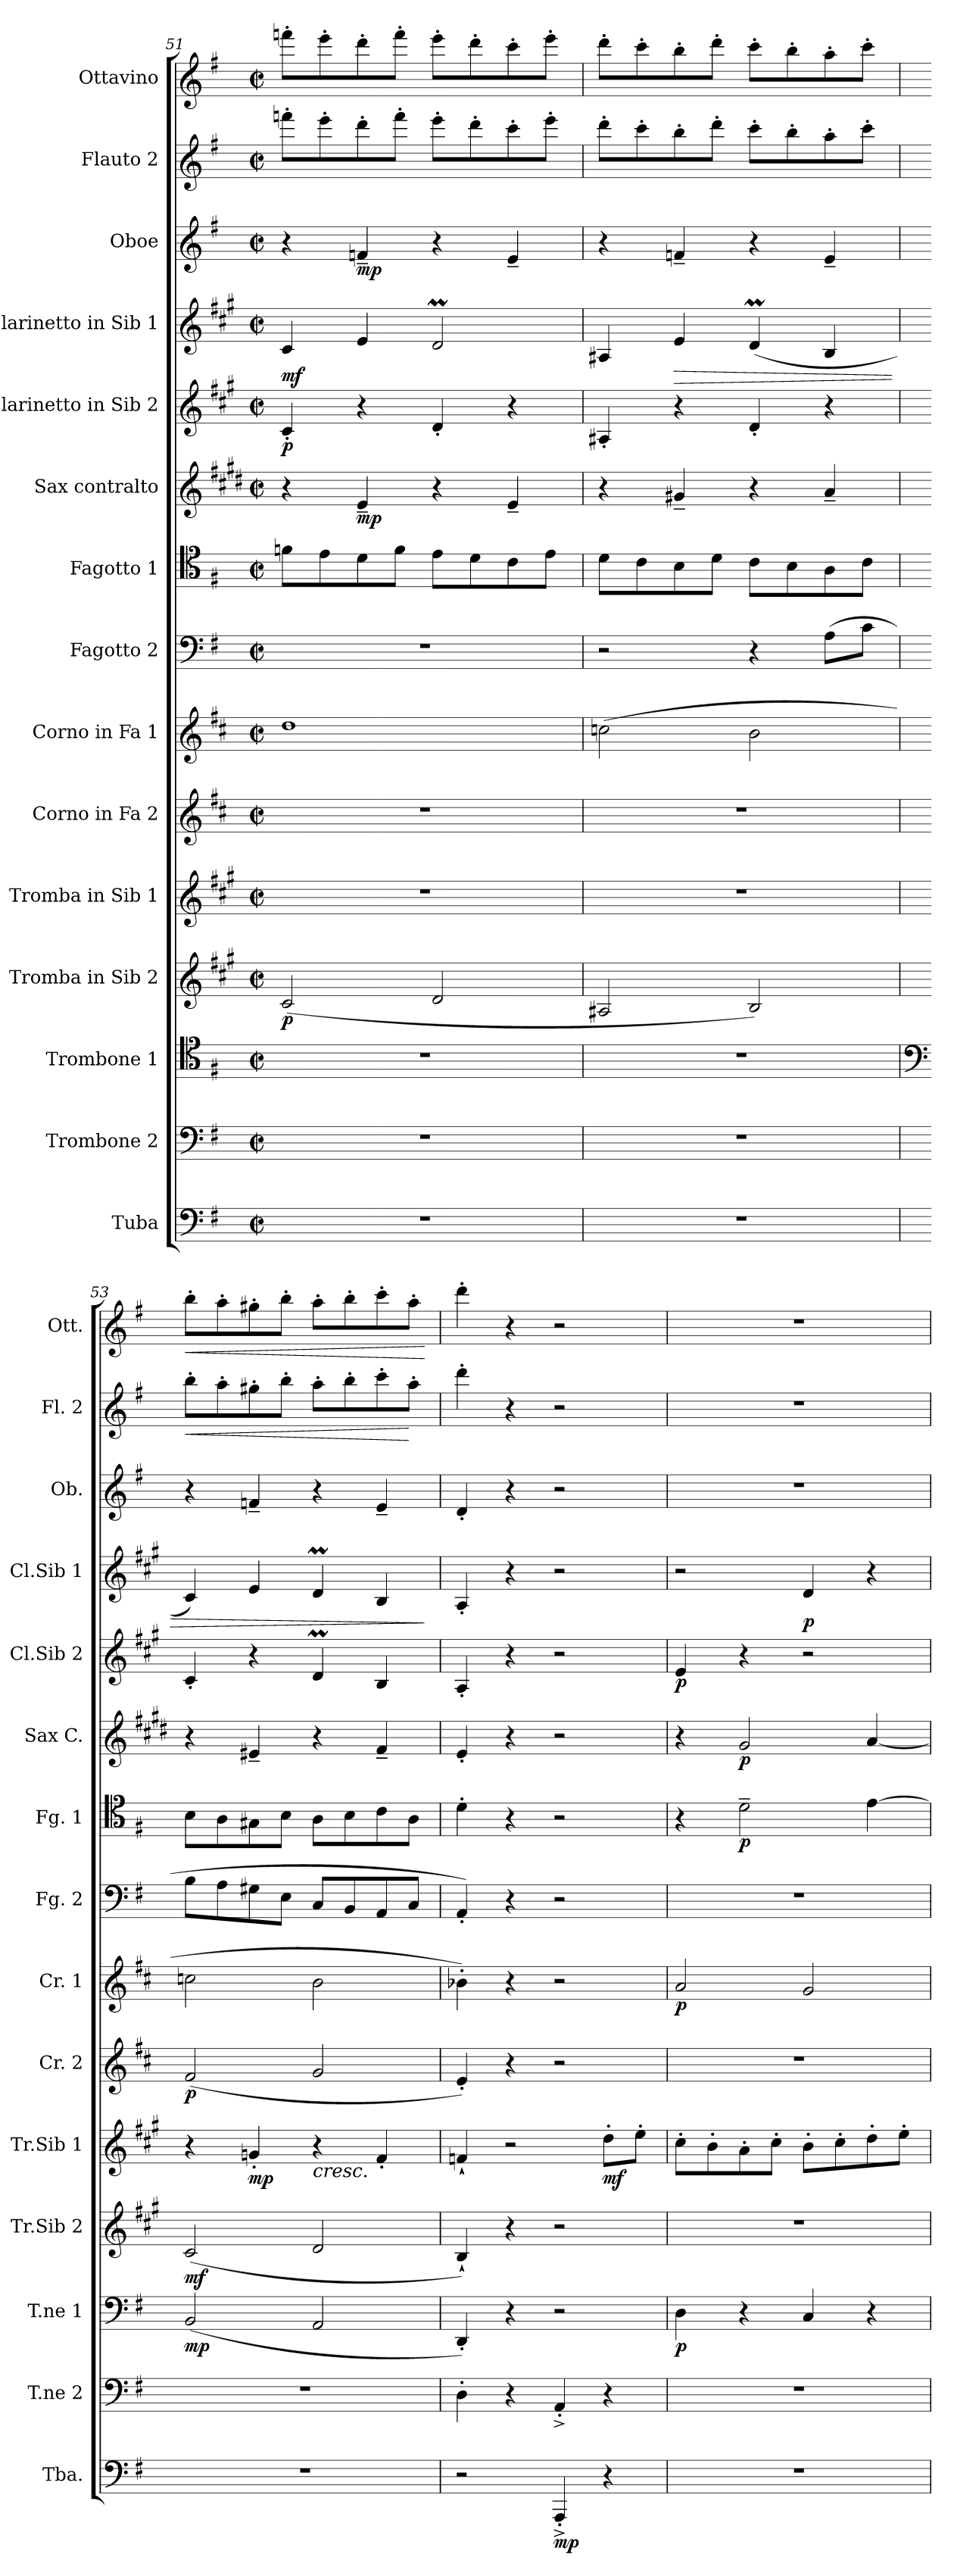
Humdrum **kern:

**kern	**dynam	**kern	**kern	**dynam	**kern	**dynam	**kern	**dynam	**kern	**dynam	**kern	**dynam	**kern	**kern	**dynam	**kern	**dynam	**kern	**dynam	**kern	**dynam	**kern	**dynam	**kern	**dynam	**kern	**dynam
*part15	*part15	*part14	*part13	*part13	*part12	*part12	*part11	*part11	*part10	*part10	*part9	*part9	*part8	*part7	*part7	*part6	*part6	*part5	*part5	*part4	*part4	*part3	*part3	*part2	*part2	*part1	*part1
*staff15	*staff15	*staff14	*staff13	*staff13	*staff12	*staff12	*staff11	*staff11	*staff10	*staff10	*staff9	*staff9	*staff8	*staff7	*staff7	*staff6	*staff6	*staff5	*staff5	*staff4	*staff4	*staff3	*staff3	*staff2	*staff2	*staff1	*staff1
*I"Tuba	*	*I"Trombone 2	*I"Trombone 1	*	*I"Tromba in Sib 2	*	*I"Tromba in Sib 1	*	*I"Corno in Fa 2	*	*I"Corno in Fa 1	*	*I"Fagotto 2	*I"Fagotto 1	*	*I"Sax contralto	*	*I"Clarinetto in Sib 2	*	*I"Clarinetto in Sib 1	*	*I"Oboe	*	*I"Flauto 2	*	*I"Ottavino	*
*I'Tba.	*	*I'T.ne 2	*I'T.ne 1	*	*I'Tr.Sib 2	*	*I'Tr.Sib 1	*	*I'Cr. 2	*	*I'Cr. 1	*	*I'Fg. 2	*I'Fg. 1	*	*I'Sax C.	*	*I'Cl.Sib 2	*	*I'Cl.Sib 1	*	*I'Ob.	*	*I'Fl. 2	*	*I'Ott.	*
*clefF4	*	*clefF4	*clefC4	*	*clefG2	*	*clefG2	*	*clefG2	*	*clefG2	*	*clefF4	*clefC4	*	*clefG2	*	*clefG2	*	*clefG2	*	*clefG2	*	*clefG2	*	*clefG2	*
*	*	*	*	*	*ITrd1c2	*	*ITrd1c2	*	*ITrd4c7	*	*ITrd4c7	*	*	*	*	*ITrd5c9	*	*ITrd1c2	*	*ITrd1c2	*	*	*	*	*	*	*
*k[f#]	*	*k[f#]	*k[f#]	*	*k[f#]	*	*k[f#]	*	*k[f#]	*	*k[f#]	*	*k[f#]	*k[f#]	*	*k[f#]	*	*k[f#]	*	*k[f#]	*	*k[f#]	*	*k[f#]	*	*k[f#]	*
*G:	*	*G:	*G:	*	*G:	*	*G:	*	*G:	*	*G:	*	*G:	*G:	*	*G:	*	*G:	*	*G:	*	*G:	*	*G:	*	*G:	*
*M2/2	*	*M2/2	*M2/2	*	*M2/2	*	*M2/2	*	*M2/2	*	*M2/2	*	*M2/2	*M2/2	*	*M2/2	*	*M2/2	*	*M2/2	*	*M2/2	*	*M2/2	*	*M2/2	*
*met(c|)	*	*met(c|)	*met(c|)	*	*met(c|)	*	*met(c|)	*	*met(c|)	*	*met(c|)	*	*met(c|)	*met(c|)	*	*met(c|)	*	*met(c|)	*	*met(c|)	*	*met(c|)	*	*met(c|)	*	*met(c|)	*
=51	=51	=51	=51	=51	=51	=51	=51	=51	=51	=51	=51	=51	=51	=51	=51	=51	=51	=51	=51	=51	=51	=51	=51	=51	=51	=51	=51
!	!	!	!	!	!	!LO:DY:b	!	!	!	!	!	!	!	!	!	!	!	!	!LO:DY:b	!	!LO:DY:b	!	!	!	!	!	!
1r	.	1r	1r	.	(2B/	p	1r	.	1r	.	1g	.	1r	8fn\L	.	4r	.	4B'/	p	4B/	mf	4r	.	8fffn'\L	.	8fffn'\L	.
.	.	.	.	.	.	.	.	.	.	.	.	.	.	8e\	.	.	.	.	.	.	.	.	.	8eee'\	.	8eee'\	.
!	!	!	!	!	!	!	!	!	!	!	!	!	!	!	!	!	!LO:DY:b	!	!	!	!	!	!LO:DY:b	!	!	!	!
.	.	.	.	.	.	.	.	.	.	.	.	.	.	8d\	.	4G~/	mp	4r	.	4d/	.	4fn~/	mp	8ddd'\	.	8ddd'\	.
.	.	.	.	.	.	.	.	.	.	.	.	.	.	8f\J	.	.	.	.	.	.	.	.	.	8fff'\J	.	8fff'\J	.
.	.	.	.	.	2c/	.	.	.	.	.	.	.	.	8e\L	.	4r	.	4c'/	.	2cM/	.	4r	.	8eee'\L	.	8eee'\L	.
.	.	.	.	.	.	.	.	.	.	.	.	.	.	8d\	.	.	.	.	.	.	.	.	.	8ddd'\	.	8ddd'\	.
.	.	.	.	.	.	.	.	.	.	.	.	.	.	8c\	.	4G~/	.	4r	.	.	.	4e~/	.	8ccc'\	.	8ccc'\	.
.	.	.	.	.	.	.	.	.	.	.	.	.	.	8e\J	.	.	.	.	.	.	.	.	.	8eee'\J	.	8eee'\J	.
!!LO:PB:g=z
=52	=52	=52	=52	=52	=52	=52	=52	=52	=52	=52	=52	=52	=52	=52	=52	=52	=52	=52	=52	=52	=52	=52	=52	=52	=52	=52	=52
1r	.	1r	1r	.	2G#X/	.	1r	.	1r	.	(>2fn\	.	2r	8d\L	.	4r	.	4G#X'/	.	4G#X/	.	4r	.	8ddd'\L	.	8ddd'\L	.
.	.	.	.	.	.	.	.	.	.	.	.	.	.	8c\	.	.	.	.	.	.	.	.	.	8ccc'\	.	8ccc'\	.
!	!	!	!	!	!	!	!	!	!	!	!	!	!	!	!	!	!	!	!	!	!LO:HP:b	!	!	!	!	!	!
.	.	.	.	.	.	.	.	.	.	.	.	.	.	8B\	.	4Bn~/	.	4r	.	4d/	>	4fn~/	.	8bb'\	.	8bb'\	.
.	.	.	.	.	.	.	.	.	.	.	.	.	.	8d\J	.	.	.	.	.	.	.	.	.	8ddd'\J	.	8ddd'\J	.
.	.	.	.	.	2A/)	.	.	.	.	.	2e\	.	4r	8c\L	.	4r	.	4c'/	.	(4cM/	.	4r	.	8ccc'\L	.	8ccc'\L	.
.	.	.	.	.	.	.	.	.	.	.	.	.	.	8B\	.	.	.	.	.	.	.	.	.	8bb'\	.	8bb'\	.
.	.	.	.	.	.	.	.	.	.	.	.	.	(>8A\L	8A\	.	4c~/	.	4r	.	4A/	.	4e~/	.	8aa'\	.	8aa'\	.
.	.	.	.	.	.	.	.	.	.	.	.	.	8c\J	8c\J	.	.	.	.	.	.	.	.	.	8ccc'\J	.	8ccc'\J	.
=53	=53	=53	=53	=53	=53	=53	=53	=53	=53	=53	=53	=53	=53	=53	=53	=53	=53	=53	=53	=53	=53	=53	=53	=53	=53	=53	=53
*	*	*	*clefF4	*	*	*	*	*	*	*	*	*	*	*	*	*	*	*	*	*	*	*	*	*	*	*	*
!	!	!	!	!LO:DY:b	!	!LO:DY:b	!	!	!	!LO:DY:b	!	!	!	!	!	!	!	!	!	!	!	!	!	!	!LO:HP:b	!	!LO:HP:b
1r	.	1r	(>2BB/	mp	(2B/	mf	4r	.	(2B/	p	2fn\	.	8B\L	8B\L	.	4r	.	4B'/	.	4B/)	.	4r	.	8bb'\L	<	8bb'\L	<
.	.	.	.	.	.	.	.	.	.	.	.	.	8A\	8A\	.	.	.	.	.	.	.	.	.	8aa'\	.	8aa'\	.
!	!	!	!	!	!	!	!	!LO:DY:b	!	!	!	!	!	!	!	!	!	!	!	!	!	!	!	!	!	!	!
.	.	.	.	.	.	.	4fn'/	mp	.	.	.	.	8G#X\	8G#X\	.	4G#X~/	.	4r	.	4d/	.	4fn~/	.	8gg#X'\	.	8gg#X'\	.
.	.	.	.	.	.	.	.	.	.	.	.	.	8E\J	8B\J	.	.	.	.	.	.	.	.	.	8bb'\J	.	8bb'\J	.
!	!	!	!	!	!	!	!	!LO:HP:b	!	!	!	!	!	!	!	!	!	!	!	!	!	!	!	!	!	!	!
.	.	.	2AA/	.	2c/	.	4r	<	2c/	.	2e\	.	8C/L	8A\L	.	4r	.	4cM/	.	4cM/	.	4r	.	8aa'\L	.	8aa'\L	.
.	.	.	.	.	.	.	.	.	.	.	.	.	8BB/	8B\	.	.	.	.	.	.	.	.	.	8bb'\	.	8bb'\	.
.	.	.	.	.	.	.	4e'/	.	.	.	.	.	8AA/	8c\	.	4A~/	.	4A/	.	4A/	.	4e~/	.	8ccc'\	.	8ccc'\	.
.	.	.	.	.	.	.	.	.	.	.	.	.	8C/J	8A\J	.	.	.	.	.	.	.	.	.	8aa'\J	[	8aa'\J	.
.	.	.	.	.	.	.	.	.	.	.	.	.	.	.	.	.	.	.	.	.	]	.	.	.	.	.	[
=54	=54	=54	=54	=54	=54	=54	=54	=54	=54	=54	=54	=54	=54	=54	=54	=54	=54	=54	=54	=54	=54	=54	=54	=54	=54	=54	=54
2r	.	4D'\	4DD'/)	.	4A`/)	.	4e-X`/	.	4A'/)	.	4e-X'\)	.	4AA'/)	4d'\	.	4G'/	.	4G'/	.	4G'/	.	4d'/	.	4ddd'\	.	4ddd'\	.
.	.	4r	4r	.	4r	.	2r	.	4r	.	4r	.	4r	4r	.	4r	.	4r	.	4r	.	4r	.	4r	.	4r	.
!	!LO:DY:b	!	!	!	!	!	!	!	!	!	!	!	!	!	!	!	!	!	!	!	!	!	!	!	!	!	!
4AAA^'/	mp	4AA^'/	2r	.	2r	.	.	.	2r	.	2r	.	2r	2r	.	2r	.	2r	.	2r	.	2r	.	2r	.	2r	.
!	!	!	!	!	!	!	!	!LO:DY:b	!	!	!	!	!	!	!	!	!	!	!	!	!	!	!	!	!	!	!
4r	.	4r	.	.	.	.	8cc'\L	mf	.	.	.	.	.	.	.	.	.	.	.	.	.	.	.	.	.	.	.
.	.	.	.	.	.	.	8dd'\J	.	.	.	.	.	.	.	.	.	.	.	.	.	.	.	.	.	.	.	.
=55	=55	=55	=55	=55	=55	=55	=55	=55	=55	=55	=55	=55	=55	=55	=55	=55	=55	=55	=55	=55	=55	=55	=55	=55	=55	=55	=55
!	!	!	!	!LO:DY:b	!	!	!	!	!	!	!	!LO:DY:b	!	!	!	!	!	!	!LO:DY:b	!	!	!	!	!	!	!	!
1r	.	1r	4D\	p	1r	.	8b'\L	.	1r	.	2d/	p	1r	4r	.	4r	.	4d/	p	2r	.	1r	.	1r	.	1r	.
.	.	.	.	.	.	.	8a'\	.	.	.	.	.	.	.	.	.	.	.	.	.	.	.	.	.	.	.	.
!	!	!	!	!	!	!	!	!	!	!	!	!	!	!	!LO:DY:b	!	!LO:DY:b	!	!	!	!	!	!	!	!	!	!
.	.	.	4r	.	.	.	8g'\	.	.	.	.	.	.	2d~\	p	2B/	p	4r	.	.	.	.	.	.	.	.	.
.	.	.	.	.	.	.	8b'\J	.	.	.	.	.	.	.	.	.	.	.	.	.	.	.	.	.	.	.	.
!	!	!	!	!	!	!	!	!	!	!	!	!	!	!	!	!	!	!	!	!	!LO:DY:b	!	!	!	!	!	!
.	.	.	4C/	.	.	.	8a'\L	.	.	.	2c/	.	.	.	.	.	.	2r	.	4c/	p	.	.	.	.	.	.
.	.	.	.	.	.	.	8b'\	.	.	.	.	.	.	.	.	.	.	.	.	.	.	.	.	.	.	.	.
.	.	.	4r	.	.	.	8cc'\	.	.	.	.	.	.	[4e\	.	[4c/	.	.	.	4r	.	.	.	.	.	.	.
.	.	.	.	.	.	.	8dd'\J	[	.	.	.	.	.	.	.	.	.	.	.	.	.	.	.	.	.	.	.
=	=	=	=	=	=	=	=	=	=	=	=	=	=	=	=	=	=	=	=	=	=	=	=	=	=	=	=
*-	*-	*-	*-	*-	*-	*-	*-	*-	*-	*-	*-	*-	*-	*-	*-	*-	*-	*-	*-	*-	*-	*-	*-	*-	*-	*-	*-
